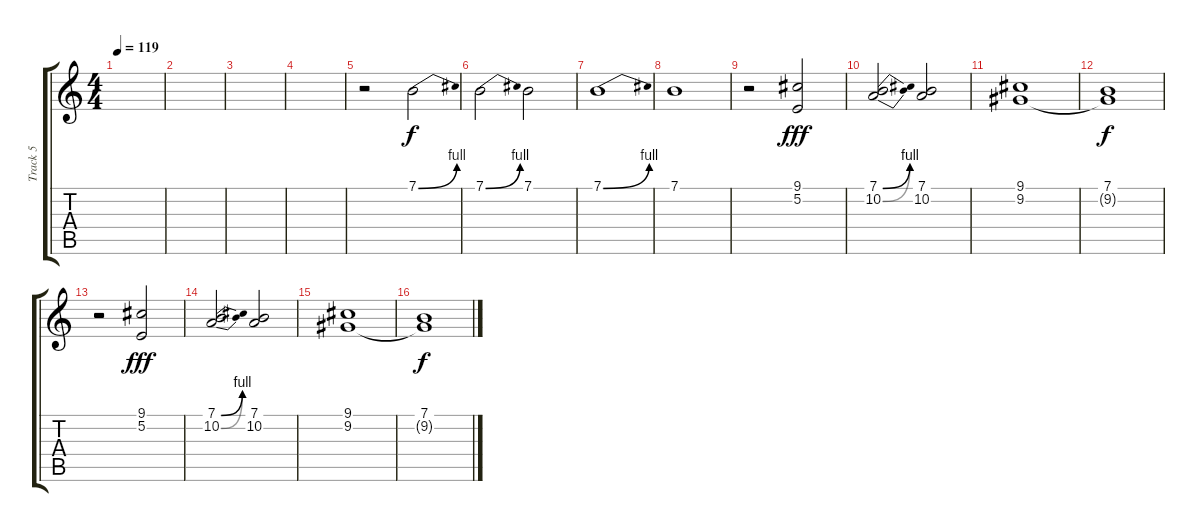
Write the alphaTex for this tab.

\track ("Track 5" "Track 5") {instrument ocarina}
\staff {score tabs}
\tuning (E4 B3 G3 D3 A2 E2) {hide}
\ts (4 4)
\tempo 119
\clef g2
\ks c
|
|
|
|
r.2{balance 5} 7.1{be (bend 0 0 60 4)}.2 |
7.1{be (bend 0 0 60 4)}.2 7.1.2 |
7.1{be (bend 0 0 60 4)}.1 |
7.1.1 |
r.2 (9.1 5.2).2{dy fff} |
(7.1{be (bend 0 0 60 4)} 10.2{be (bend 0 0 60 4)}).2 (7.1 10.2).2 |
(9.1 9.2).1 |
(7.1 9.2{t}).1{dy f} |
r.2 (9.1 5.2).2{dy fff} |
(7.1{be (bend 0 0 60 4)} 10.2{be (bend 0 0 60 4)}).2 (7.1 10.2).2 |
(9.1 9.2).1 |
(7.1 9.2{t}).1{dy f}
